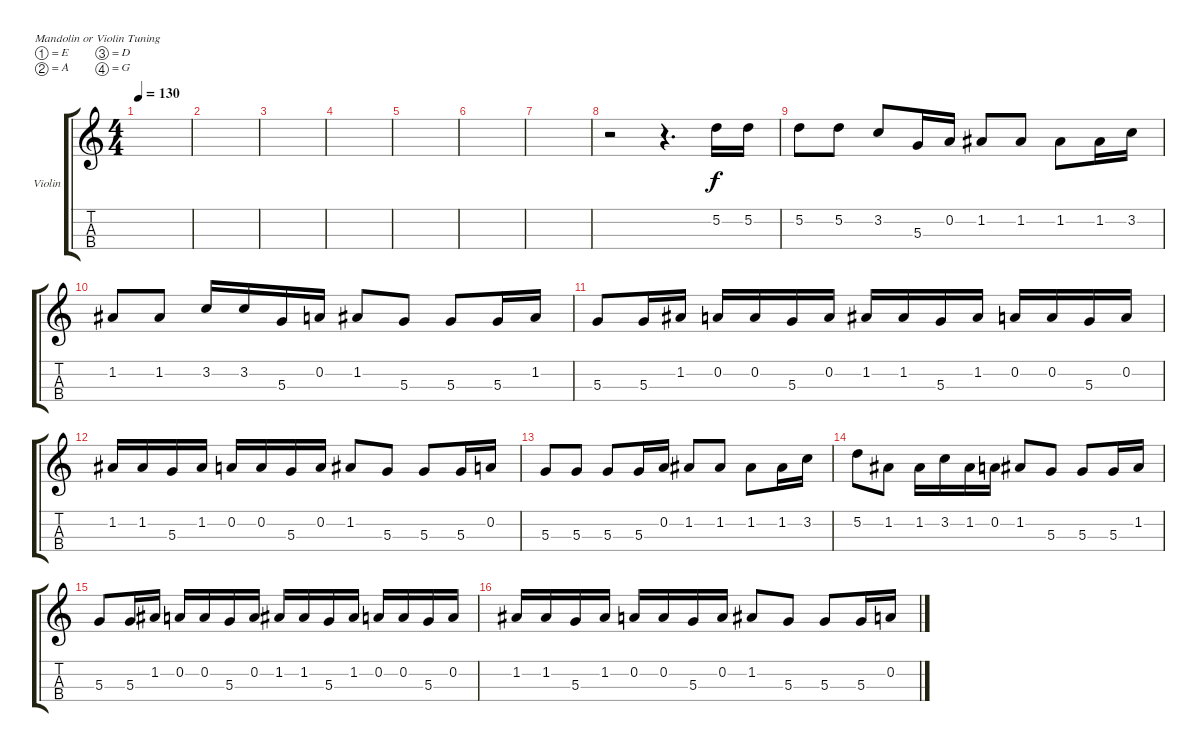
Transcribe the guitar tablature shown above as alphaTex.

\defaultSystemsLayout 4
\bracketExtendMode groupsimilarinstruments
\firstSystemTrackNameOrientation horizontal
\otherSystemsTrackNameOrientation horizontal
\track ("Скрипка 2" "Violin") {instrument violin}
\staff {score tabs}
\tuning (E5 A4 D4 G3)
\ts (4 4)
\tempo 130
\clef g2
\ks c
|
|
|
|
|
|
|
r.2 r.4{d} 5.2.16 5.2.16 |
5.2.8 5.2.8 3.2.8 5.3.16 0.2.16 1.2.8 1.2.8 1.2.8 1.2.16 3.2.16 |
1.2.8 1.2.8 3.2.16 3.2.16 5.3.16 0.2.16 1.2.8 5.3.8 5.3.8 5.3.16 1.2.16 |
5.3.8 5.3.16 1.2.16 0.2.16 0.2.16 5.3.16 0.2.16 1.2.16 1.2.16 5.3.16 1.2.16 0.2.16 0.2.16 5.3.16 0.2.16 |
1.2.16 1.2.16 5.3.16 1.2.16 0.2.16 0.2.16 5.3.16 0.2.16 1.2.8 5.3.8 5.3.8 5.3.16 0.2.16 |
5.3.8 5.3.8 5.3.8 5.3.16 0.2.16 1.2.8 1.2.8 1.2.8 1.2.16 3.2.16 |
5.2.8 1.2.8 1.2.16 3.2.16 1.2.16 0.2.16 1.2.8 5.3.8 5.3.8 5.3.16 1.2.16 |
5.3.8 5.3.16 1.2.16 0.2.16 0.2.16 5.3.16 0.2.16 1.2.16 1.2.16 5.3.16 1.2.16 0.2.16 0.2.16 5.3.16 0.2.16 |
1.2.16 1.2.16 5.3.16 1.2.16 0.2.16 0.2.16 5.3.16 0.2.16 1.2.8 5.3.8 5.3.8 5.3.16 0.2.16
